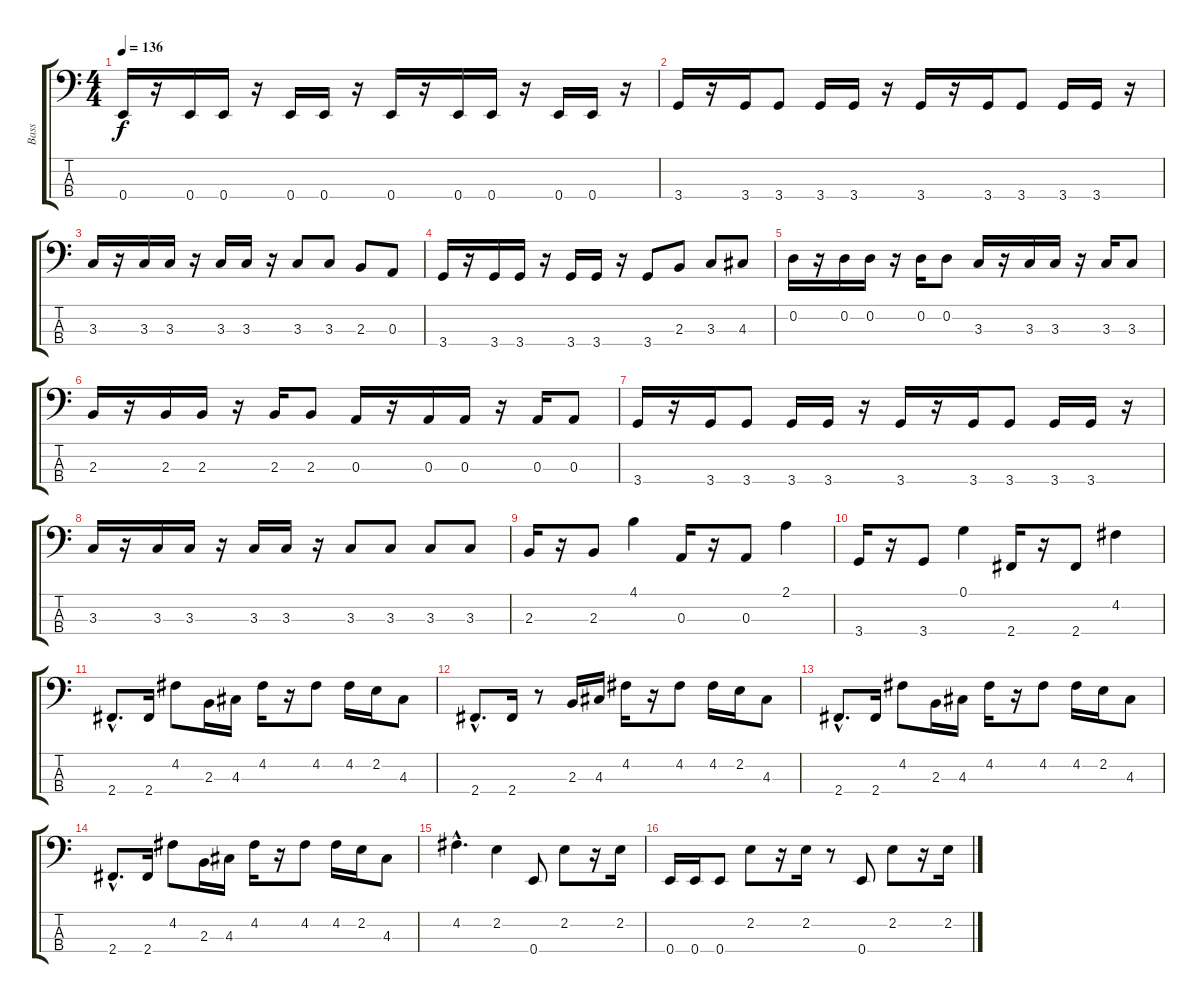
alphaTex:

\track ("Bass" "Bass") {instrument electricbasspick}
\staff {score tabs}
\tuning (G2 D2 A1 E1) {hide}
\ts (4 4)
\tempo 136
\clef f4
\ks c
0.4.16{dy f} r.16 0.4.16 0.4.16 r.16 0.4.16 0.4.16 r.16 0.4.16 r.16 0.4.16 0.4.16 r.16 0.4.16 0.4.16 r.16 |
3.4.16 r.16 3.4.16 3.4.8 3.4.16 3.4.16 r.16 3.4.16 r.16 3.4.16 3.4.8 3.4.16 3.4.16 r.16 |
3.3.16 r.16 3.3.16 3.3.16 r.16 3.3.16 3.3.16 r.16 3.3.8 3.3.8 2.3.8 0.3.8 |
3.4.16 r.16 3.4.16 3.4.16 r.16 3.4.16 3.4.16 r.16 3.4.8 2.3.8 3.3.8 4.3.8 |
0.2.16 r.16 0.2.16 0.2.16 r.16 0.2.16 0.2.8 3.3.16 r.16 3.3.16 3.3.16 r.16 3.3.16 3.3.8 |
2.3.16 r.16 2.3.16 2.3.16 r.16 2.3.16 2.3.8 0.3.16 r.16 0.3.16 0.3.16 r.16 0.3.16 0.3.8 |
3.4.16 r.16 3.4.16 3.4.8 3.4.16 3.4.16 r.16 3.4.16 r.16 3.4.16 3.4.8 3.4.16 3.4.16 r.16 |
3.3.16 r.16 3.3.16 3.3.16 r.16 3.3.16 3.3.16 r.16 3.3.8 3.3.8 3.3.8 3.3.8 |
2.3.16 r.16 2.3.8 4.1.4 0.3.16 r.16 0.3.8 2.1.4 |
3.4.16 r.16 3.4.8 0.1.4 2.4.16 r.16 2.4.8 4.2.4 |
2.4{hac}.8{d} 2.4.16 4.2.8 2.3.16 4.3.16 4.2.16 r.16 4.2.8 4.2.16 2.2.16 4.3.8 |
2.4{hac}.8{d} 2.4.16 r.8 2.3.16 4.3.16 4.2.16 r.16 4.2.8 4.2.16 2.2.16 4.3.8 |
2.4{hac}.8{d} 2.4.16 4.2.8 2.3.16 4.3.16 4.2.16 r.16 4.2.8 4.2.16 2.2.16 4.3.8 |
2.4{hac}.8{d} 2.4.16 4.2.8 2.3.16 4.3.16 4.2.16 r.16 4.2.8 4.2.16 2.2.16 4.3.8 |
4.2{hac}.4{d} 2.2.4 0.4.8 2.2.8 r.16 2.2.16 |
0.4.16 0.4.16 0.4.8 2.2.8 r.16 2.2.16 r.8 0.4.8 2.2.8 r.16 2.2.16
